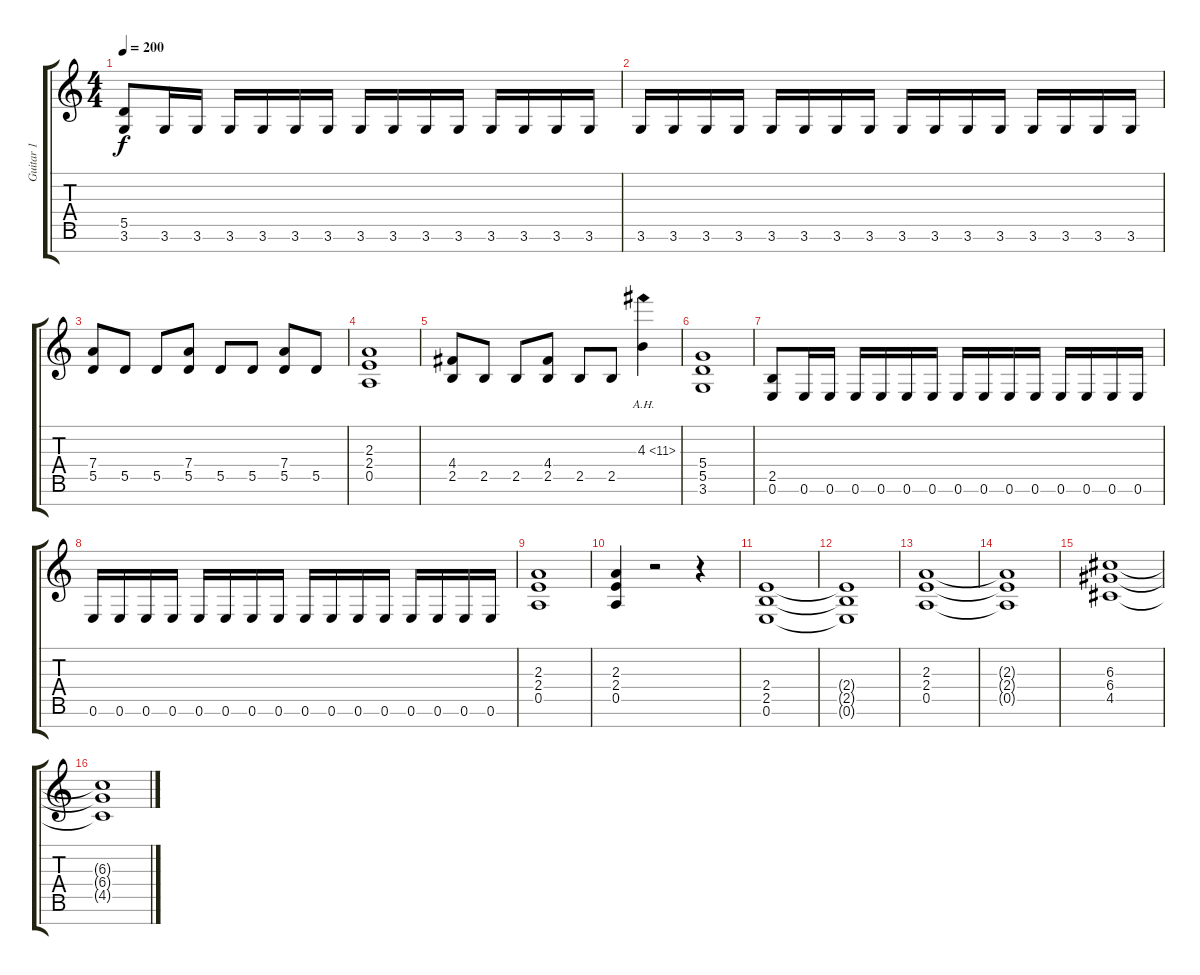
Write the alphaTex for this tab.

\track ("Guitar 1" "Guitar 1") {instrument overdrivenguitar}
\staff {score tabs}
\tuning (E4 B3 G3 D3 A2 E2 B1) {hide}
\ts (4 4)
\tempo 200
\clef g2
\ks c
(5.5 3.6).8{dy f} 3.6.16 3.6.16 3.6.16 3.6.16 3.6.16 3.6.16 3.6.16 3.6.16 3.6.16 3.6.16 3.6.16 3.6.16 3.6.16 3.6.16 |
3.6.16 3.6.16 3.6.16 3.6.16 3.6.16 3.6.16 3.6.16 3.6.16 3.6.16 3.6.16 3.6.16 3.6.16 3.6.16 3.6.16 3.6.16 3.6.16 |
\section ("" "")
(7.4 5.5).8 5.5.8 5.5.8 (7.4 5.5).8 5.5.8 5.5.8 (7.4 5.5).8 5.5.8 |
(2.3 2.4 0.5).1 |
(4.4 2.5).8 2.5.8 2.5.8 (4.4 2.5).8 2.5.8 2.5.8 4.3{ah 7}.4 |
(5.4 5.5 3.6).1 |
(2.5 0.6).8 0.6.16 0.6.16 0.6.16 0.6.16 0.6.16 0.6.16 0.6.16 0.6.16 0.6.16 0.6.16 0.6.16 0.6.16 0.6.16 0.6.16 |
0.6.16 0.6.16 0.6.16 0.6.16 0.6.16 0.6.16 0.6.16 0.6.16 0.6.16 0.6.16 0.6.16 0.6.16 0.6.16 0.6.16 0.6.16 0.6.16 |
(2.3 2.4 0.5).1 |
(2.3 2.4 0.5).4 r.2 r.4 |
\section ("" "")
(2.4 2.5 0.6).1 |
(2.4{t} 2.5{t} 0.6{t}).1 |
(2.3 2.4 0.5).1 |
(2.3{t} 2.4{t} 0.5{t}).1 |
(6.3 6.4 4.5).1 |
(6.3{t} 6.4{t} 4.5{t}).1
